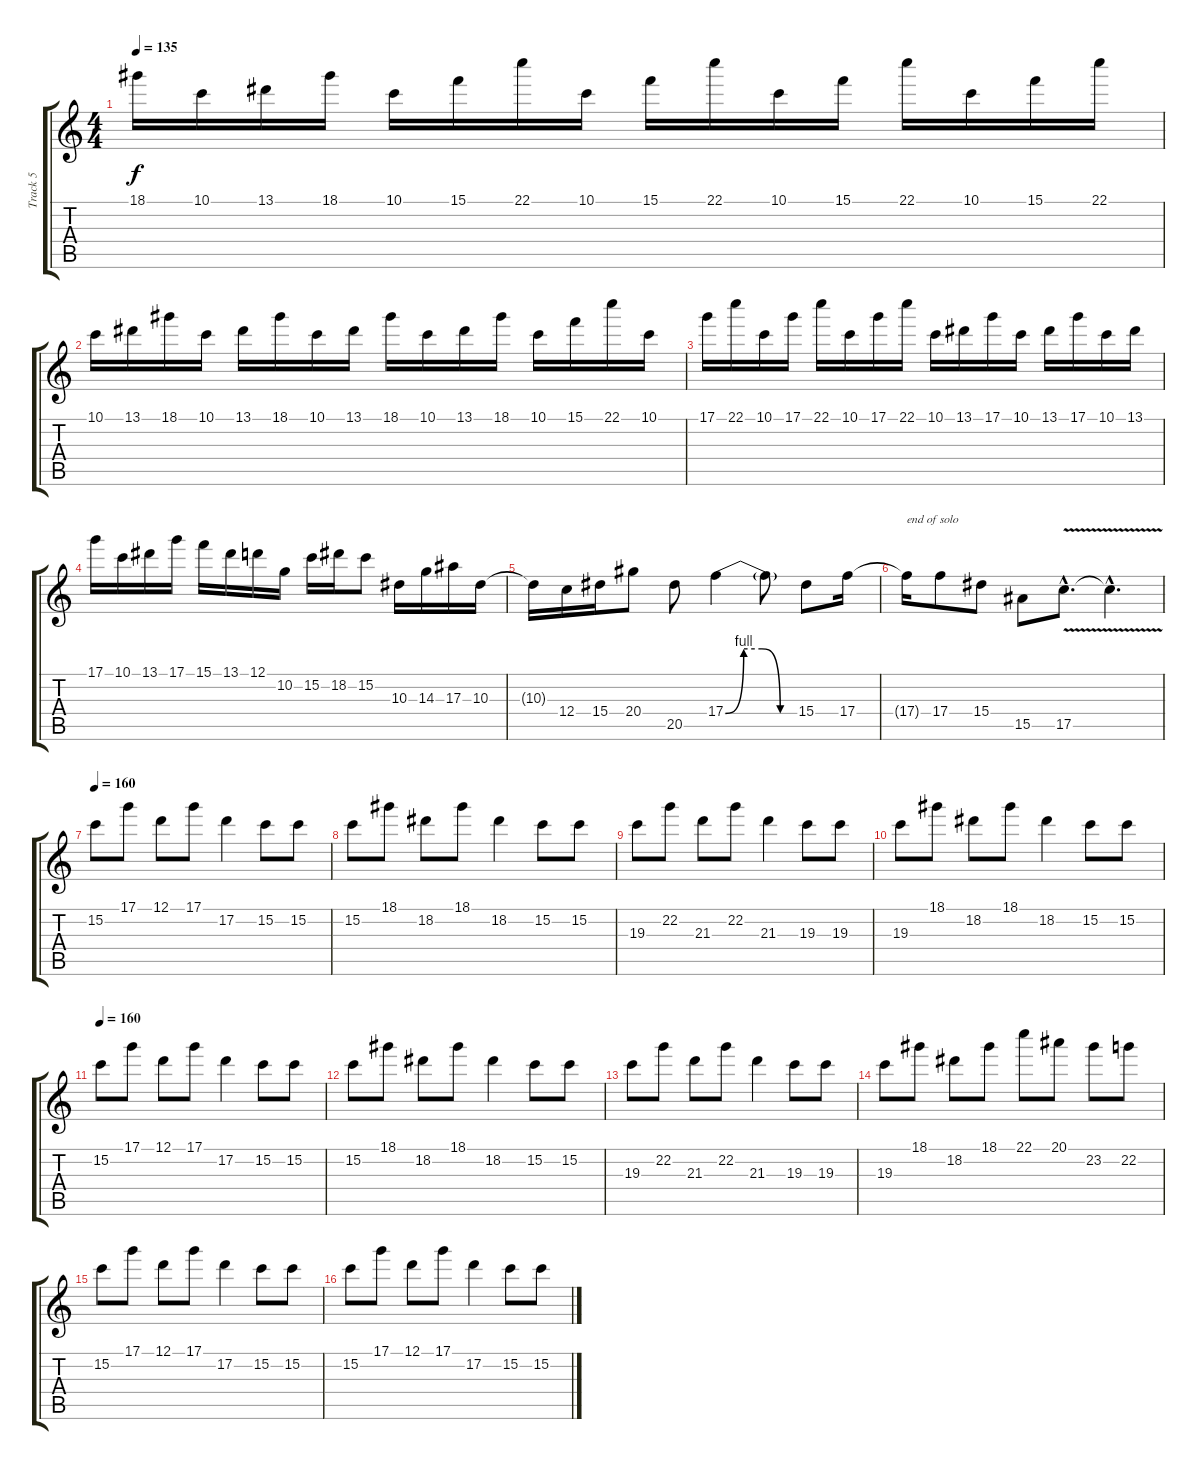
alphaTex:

\track ("Track 5" "Track 5") {instrument distortionguitar}
\staff {score tabs}
\tuning (D4 A3 F3 C3 G2 C2) {hide}
\ts (4 4)
\tempo 135
\clef g2
\ks c
18.1.16{dy f} 10.1.16 13.1.16 18.1.16 10.1.16 15.1.16 22.1.16 10.1.16 15.1.16 22.1.16 10.1.16 15.1.16 22.1.16 10.1.16 15.1.16 22.1.16 |
10.1.16 13.1.16 18.1.16 10.1.16 13.1.16 18.1.16 10.1.16 13.1.16 18.1.16 10.1.16 13.1.16 18.1.16 10.1.16 15.1.16 22.1.16 10.1.16 |
17.1.16 22.1.16 10.1.16 17.1.16 22.1.16 10.1.16 17.1.16 22.1.16 10.1.16 13.1.16 17.1.16 10.1.16 13.1.16 17.1.16 10.1.16 13.1.16 |
17.1.16 10.1.16 13.1.16 17.1.16 15.1.16 13.1.16 12.1.16 10.2.16 15.2.16 18.2.16 15.2.8 10.3.16 14.3.16 17.3.16 10.3.16 |
10.3{t}.16 12.4.16 15.4.16 20.4.8 20.5.8 17.4{be (custom 0 0 15 4 30 4 45 0 60 0)}.4 17.4{t}.8 15.4.8 17.4.16 |
17.4{t}.16{txt "end of solo"} 17.4.8 15.4.8 15.5.8 17.5{v hac}.8{d} 17.5{hac t}.4{d} |
\tempo 160
15.2.8 17.1.8 12.1.8 17.1.8 17.2.4 15.2.8 15.2.8 |
15.2.8 18.1.8 18.2.8 18.1.8 18.2.4 15.2.8 15.2.8 |
19.3.8 22.2.8 21.3.8 22.2.8 21.3.4 19.3.8 19.3.8 |
19.3.8 18.1.8 18.2.8 18.1.8 18.2.4 15.2.8 15.2.8 |
\tempo 160
15.2.8 17.1.8 12.1.8 17.1.8 17.2.4 15.2.8 15.2.8 |
15.2.8 18.1.8 18.2.8 18.1.8 18.2.4 15.2.8 15.2.8 |
19.3.8 22.2.8 21.3.8 22.2.8 21.3.4 19.3.8 19.3.8 |
19.3.8 18.1.8 18.2.8 18.1.8 22.1.8 20.1.8 23.2.8 22.2.8 |
15.2.8 17.1.8 12.1.8 17.1.8 17.2.4 15.2.8 15.2.8 |
15.2.8 17.1.8 12.1.8 17.1.8 17.2.4 15.2.8 15.2.8
